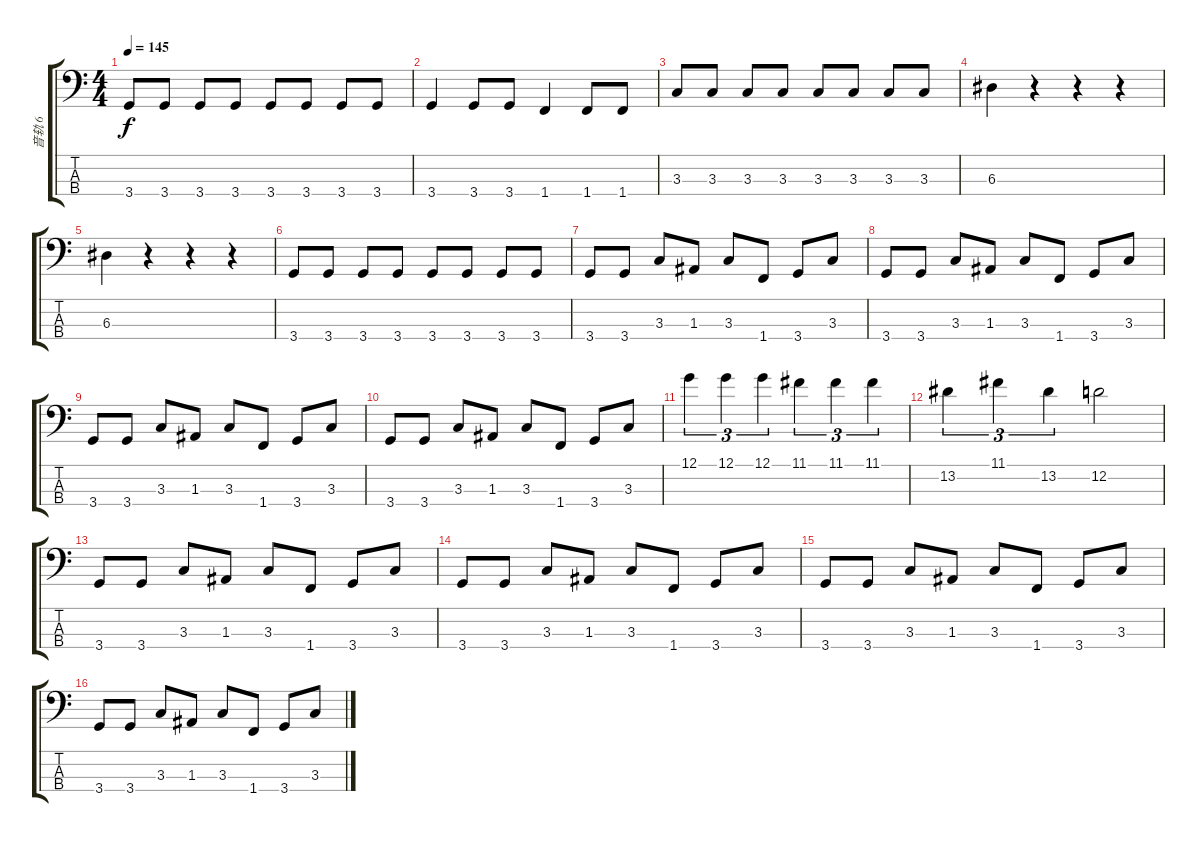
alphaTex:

\track ("音轨 6" "音轨 6") {instrument electricbasspick}
\staff {score tabs}
\tuning (G2 D2 A1 E1) {hide}
\ts (4 4)
\tempo 145
\clef f4
\ks c
3.4.8{dy f} 3.4.8 3.4.8 3.4.8 3.4.8 3.4.8 3.4.8 3.4.8 |
3.4.4 3.4.8 3.4.8 1.4.4 1.4.8 1.4.8 |
3.3.8 3.3.8 3.3.8 3.3.8 3.3.8 3.3.8 3.3.8 3.3.8 |
6.3.4 r.4 r.4 r.4 |
6.3.4 r.4 r.4 r.4 |
3.4.8 3.4.8 3.4.8 3.4.8 3.4.8 3.4.8 3.4.8 3.4.8 |
3.4.8 3.4.8 3.3.8 1.3.8 3.3.8 1.4.8 3.4.8 3.3.8 |
3.4.8 3.4.8 3.3.8 1.3.8 3.3.8 1.4.8 3.4.8 3.3.8 |
3.4.8 3.4.8 3.3.8 1.3.8 3.3.8 1.4.8 3.4.8 3.3.8 |
3.4.8 3.4.8 3.3.8 1.3.8 3.3.8 1.4.8 3.4.8 3.3.8 |
12.1.4{tu (3 2)} 12.1.4{tu (3 2)} 12.1.4{tu (3 2)} 11.1.4{tu (3 2)} 11.1.4{tu (3 2)} 11.1.4{tu (3 2)} |
13.2.4{tu (3 2)} 11.1.4{tu (3 2)} 13.2.4{tu (3 2)} 12.2.2 |
3.4.8 3.4.8 3.3.8 1.3.8 3.3.8 1.4.8 3.4.8 3.3.8 |
3.4.8 3.4.8 3.3.8 1.3.8 3.3.8 1.4.8 3.4.8 3.3.8 |
3.4.8 3.4.8 3.3.8 1.3.8 3.3.8 1.4.8 3.4.8 3.3.8 |
3.4.8 3.4.8 3.3.8 1.3.8 3.3.8 1.4.8 3.4.8 3.3.8
